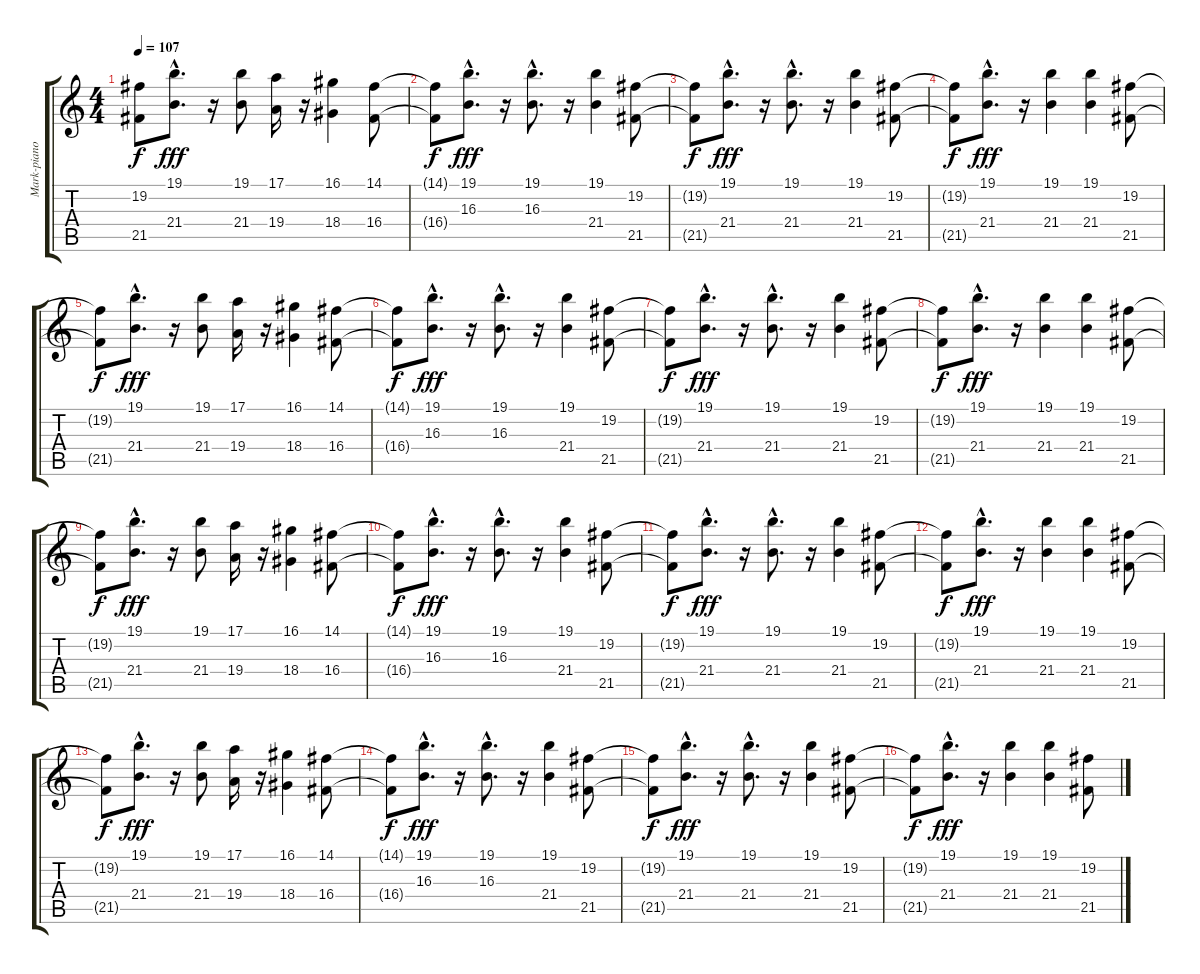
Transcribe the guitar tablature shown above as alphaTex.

\track ("Mark-piano" "Mark-piano") {instrument electricgrandpiano}
\staff {score tabs}
\tuning (E4 B3 G3 D3 A2 E2) {hide}
\ts (4 4)
\tempo 107
\clef g2
\ks c
(19.2{t} 21.5{t}).8{dy f} (19.1{hac} 21.4{hac}).8{d dy fff} r.16 (19.1 21.4).8 (17.1 19.4).16 r.16 (16.1 18.4).4 (14.1 16.4).8 |
(14.1{t} 16.4{t}).8{dy f} (19.1{hac} 16.3{hac}).8{d dy fff} r.16 (19.1{hac} 16.3{hac}).8{d} r.16 (19.1 21.4).4 (19.2 21.5).8 |
(19.2{t} 21.5{t}).8{dy f} (19.1{hac} 21.4{hac}).8{d dy fff} r.16 (19.1{hac} 21.4{hac}).8{d} r.16 (19.1 21.4).4 (19.2 21.5).8 |
(19.2{t} 21.5{t}).8{dy f} (19.1{hac} 21.4{hac}).8{d dy fff} r.16 (19.1 21.4).4 (19.1 21.4).4 (19.2 21.5).8 |
(19.2{t} 21.5{t}).8{dy f} (19.1{hac} 21.4{hac}).8{d dy fff} r.16 (19.1 21.4).8 (17.1 19.4).16 r.16 (16.1 18.4).4 (14.1 16.4).8 |
(14.1{t} 16.4{t}).8{dy f} (19.1{hac} 16.3{hac}).8{d dy fff} r.16 (19.1{hac} 16.3{hac}).8{d} r.16 (19.1 21.4).4 (19.2 21.5).8 |
(19.2{t} 21.5{t}).8{dy f} (19.1{hac} 21.4{hac}).8{d dy fff} r.16 (19.1{hac} 21.4{hac}).8{d} r.16 (19.1 21.4).4 (19.2 21.5).8 |
(19.2{t} 21.5{t}).8{dy f} (19.1{hac} 21.4{hac}).8{d dy fff} r.16 (19.1 21.4).4 (19.1 21.4).4 (19.2 21.5).8 |
(19.2{t} 21.5{t}).8{dy f} (19.1{hac} 21.4{hac}).8{d dy fff} r.16 (19.1 21.4).8 (17.1 19.4).16 r.16 (16.1 18.4).4 (14.1 16.4).8 |
(14.1{t} 16.4{t}).8{dy f} (19.1{hac} 16.3{hac}).8{d dy fff} r.16 (19.1{hac} 16.3{hac}).8{d} r.16 (19.1 21.4).4 (19.2 21.5).8 |
(19.2{t} 21.5{t}).8{dy f} (19.1{hac} 21.4{hac}).8{d dy fff} r.16 (19.1{hac} 21.4{hac}).8{d} r.16 (19.1 21.4).4 (19.2 21.5).8 |
(19.2{t} 21.5{t}).8{dy f} (19.1{hac} 21.4{hac}).8{d dy fff} r.16 (19.1 21.4).4 (19.1 21.4).4 (19.2 21.5).8 |
(19.2{t} 21.5{t}).8{dy f} (19.1{hac} 21.4{hac}).8{d dy fff} r.16 (19.1 21.4).8 (17.1 19.4).16 r.16 (16.1 18.4).4 (14.1 16.4).8 |
(14.1{t} 16.4{t}).8{dy f} (19.1{hac} 16.3{hac}).8{d dy fff volume 11} r.16 (19.1{hac} 16.3{hac}).8{d volume 11} r.16 (19.1 21.4).4{volume 10} (19.2 21.5).8{volume 10} |
(19.2{t} 21.5{t}).8{dy f} (19.1{hac} 21.4{hac}).8{d dy fff volume 10} r.16 (19.1{hac} 21.4{hac}).8{d volume 9} r.16 (19.1 21.4).4{volume 9} (19.2 21.5).8{volume 9} |
(19.2{t} 21.5{t}).8{dy f} (19.1{hac} 21.4{hac}).8{d dy fff volume 8} r.16 (19.1 21.4).4{volume 8} (19.1 21.4).4{volume 8} (19.2 21.5).8{volume 7}
